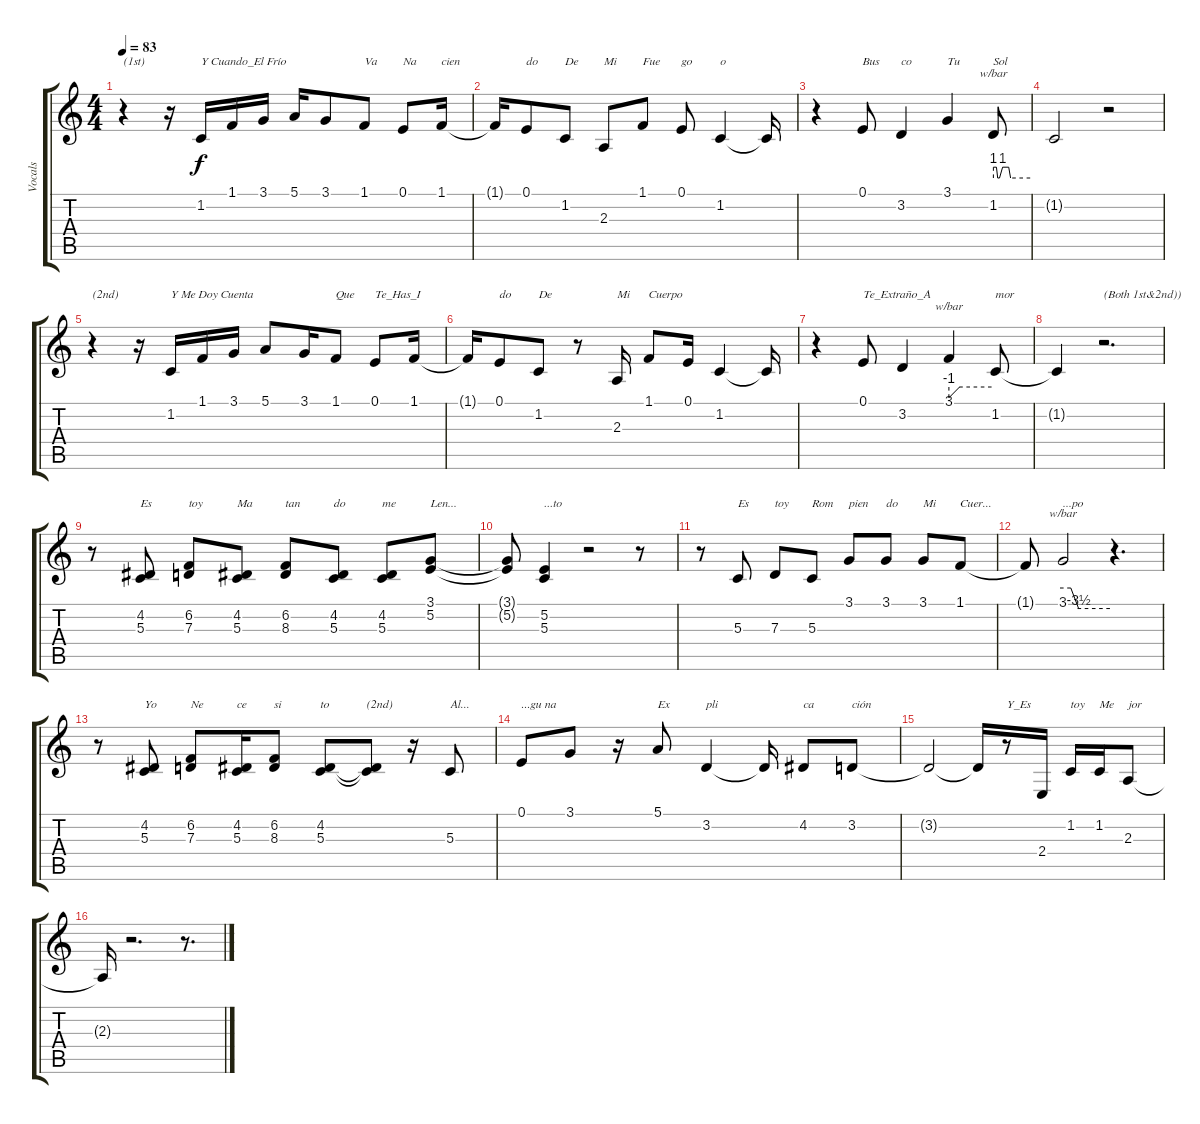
\track ("Vocals" "Vocals") {instrument oboe}
\staff {score tabs}
\tuning (E4 B3 G3 D3 A2 E2) {hide}
\ts (4 4)
\tempo 83
\clef g2
\ks c
r.4{txt "(1st)" dy f} r.16 1.2.16{txt "Y Cuando_El Frío"} 1.1.16 3.1.16 5.1.16 3.1.8 1.1.8{txt "Va"} 0.1.8{txt "Na"} 1.1.16{txt "cien"} |
1.1{t}.16 0.1.8{txt "do"} 1.2.8{txt "De"} 2.3.8{txt "Mi"} 1.1.8{txt "Fue"} 0.1.8{txt "go"} 1.2.4{txt "o"} 1.2{t}.16 |
r.4 0.1.8{txt "Bus"} 3.2.4{txt "co"} 3.1.4{txt "Tu"} 1.2.8{tbe (custom default 0 4 5 4 7 0 10 0 15 4 25 4 28 0 60 0) txt "Sol"} |
1.2{t}.2 r.2 |
r.4{txt "(2nd)"} r.16 1.2.16{txt "Y Me Doy Cuenta"} 1.1.16 3.1.16 5.1.8 3.1.16 1.1.8{txt "Que"} 0.1.8{txt "Te_Has_I"} 1.1.16 |
1.1{t}.16 0.1.8{txt "do"} 1.2.8{txt "De"} r.8 2.3.16{txt "Mi"} 1.1.8{txt "Cuerpo"} 0.1.16 1.2.4 1.2{t}.16 |
r.4 0.1.8{txt "Te_Extraño_A"} 3.2.4 3.1.4{tbe (custom default 0 -4 15 0 60 0)} 1.2.8{txt "mor"} |
1.2{t}.4 r.2{d txt "(Both 1st&2nd))"} |
r.8 (4.2 5.3).8{txt "Es"} (6.2 7.3).8{txt "toy"} (4.2 5.3).8{txt "Ma"} (6.2 8.3).8{txt "tan"} (4.2 5.3).8{txt "do"} (4.2 5.3).8{txt "me"} (3.1 5.2).8{txt "Len..."} |
(3.1{t} 5.2{t}).8 (5.2 5.3).4{txt "...to"} r.2 r.8 |
r.8 5.3.8{txt "Es"} 7.3.8{txt "toy"} 5.3.8{txt "Rom"} 3.1.8{txt "pien"} 3.1.8{txt "do"} 3.1.8{txt "Mi"} 1.1.8{txt "Cuer..."} |
1.1{t}.8 3.1.2{tbe (custom default 0 0 10 0 20 -14 60 -14) txt "...po"} r.4{d} |
r.8 (4.2 5.3).8{txt "Yo"} (6.2 7.3).8{txt "Ne"} (4.2 5.3).16{txt "ce"} (6.2 8.3).8{txt "si"} (4.2 5.3).8{txt "to"} (4.2{t} 5.3{t}).8{txt "(2nd)"} r.16 5.3.8{txt "Al..."} |
0.1.8{txt "...gu na"} 3.1.8 r.16 5.1.8{txt "Ex"} 3.2.4{txt "pli"} 3.2{t}.16 4.2.8{txt "ca"} 3.2.8{txt "ción"} |
3.2{t}.2 3.2{t}.16 r.8{txt "Y_Es"} 2.4.16 1.2.16{txt "toy"} 1.2.16{txt "Me"} 2.3.8{txt "jor"} |
2.3{t}.16 r.2{d} r.8{d}
